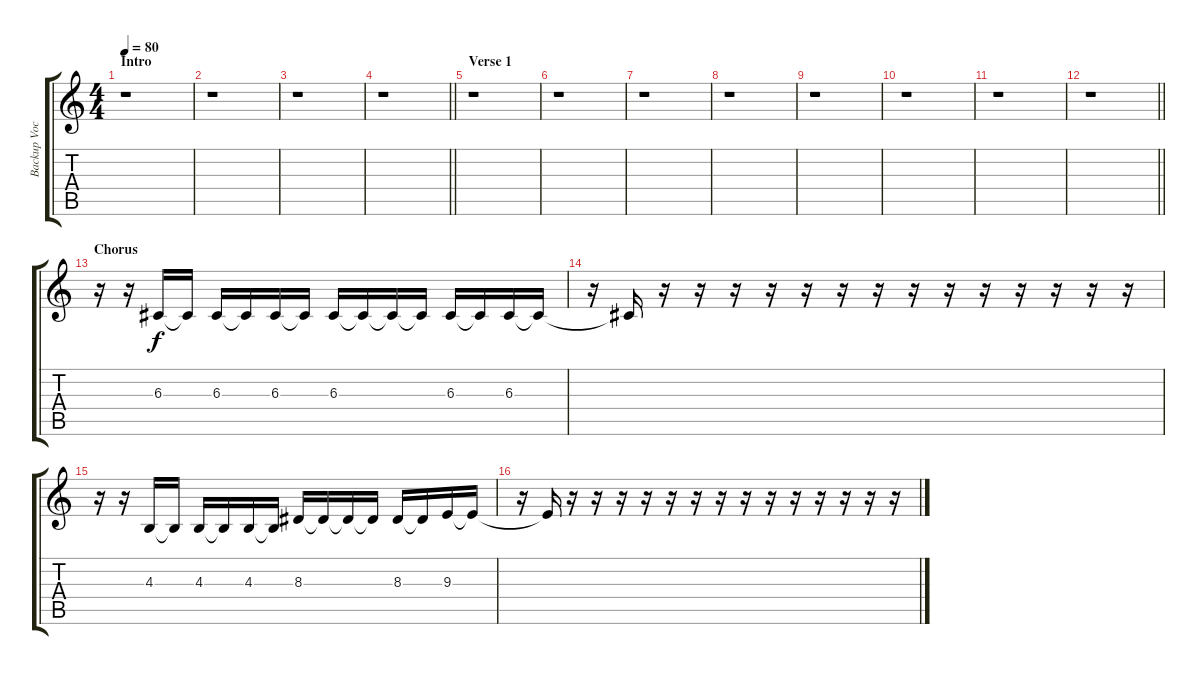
\track ("Backup Vocals (DeLeo Bros)" "Backup Voc") {instrument pad4choir}
\staff {score tabs}
\tuning (E4 B3 G3 D3 A2 E2) {hide}
\ts (4 4)
\section ("" "Intro")
\tempo 80
\clef g2
\ks c
r.1{dy f instrument pad4choir} |
r.1 |
r.1 |
\barLineRight lightlight
r.1 |
\section ("" "Verse 1")
r.1 |
r.1 |
r.1 |
r.1 |
r.1 |
r.1 |
r.1 |
\barLineRight lightlight
r.1 |
\section ("" "Chorus")
r.16 r.16 6.3.16 6.3{t}.16 6.3.16 6.3{t}.16 6.3.16 6.3{t}.16 6.3.16 6.3{t}.16 6.3{t}.16 6.3{t}.16 6.3.16 6.3{t}.16 6.3.16 6.3{t}.16 |
r.16 6.3{t}.16 r.16 r.16 r.16 r.16 r.16 r.16 r.16 r.16 r.16 r.16 r.16 r.16 r.16 r.16 |
r.16 r.16 4.3.16 4.3{t}.16 4.3.16 4.3{t}.16 4.3.16 4.3{t}.16 8.3.16 8.3{t}.16 8.3{t}.16 8.3{t}.16 8.3.16 8.3{t}.16 9.3.16 9.3{t}.16 |
r.16 9.3{t}.16 r.16 r.16 r.16 r.16 r.16 r.16 r.16 r.16 r.16 r.16 r.16 r.16 r.16 r.16
